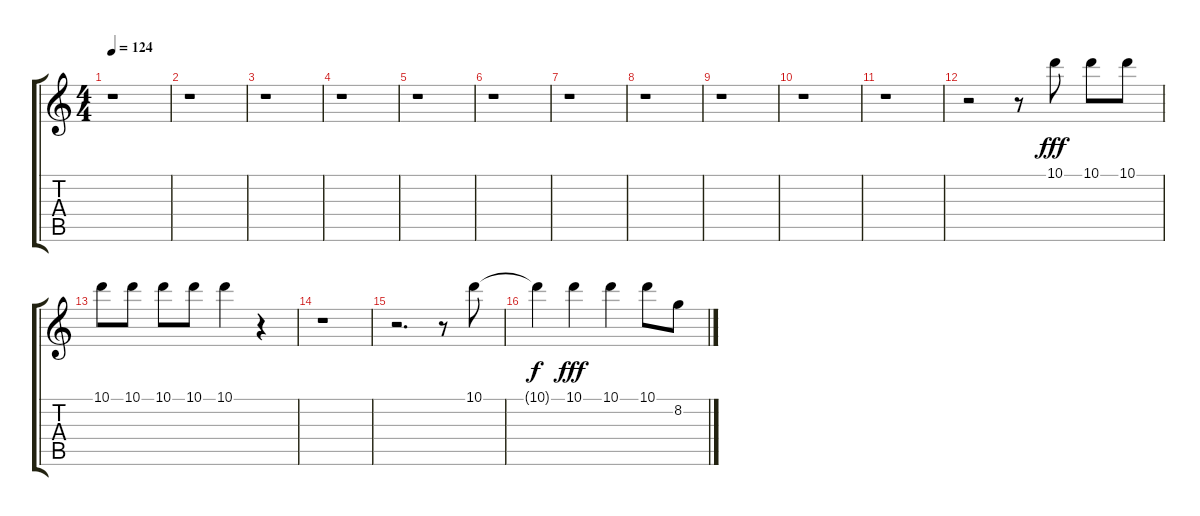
\track "" {instrument overdrivenguitar}
\staff {score tabs}
\tuning (E4 B3 G3 D3 A2 E2) {hide}
\ts (4 4)
\tempo 124
\clef g2
\ks c
r.1{dy fff} |
r.1 |
r.1 |
r.1 |
r.1 |
r.1 |
r.1 |
r.1 |
r.1 |
r.1 |
r.1 |
r.2 r.8 10.1.8 10.1.8 10.1.8 |
10.1.8 10.1.8 10.1.8 10.1.8 10.1.4 r.4 |
r.1 |
r.2{d} r.8 10.1.8 |
10.1{t}.4{dy f} 10.1.4{dy fff} 10.1.4 10.1.8 8.2.8
